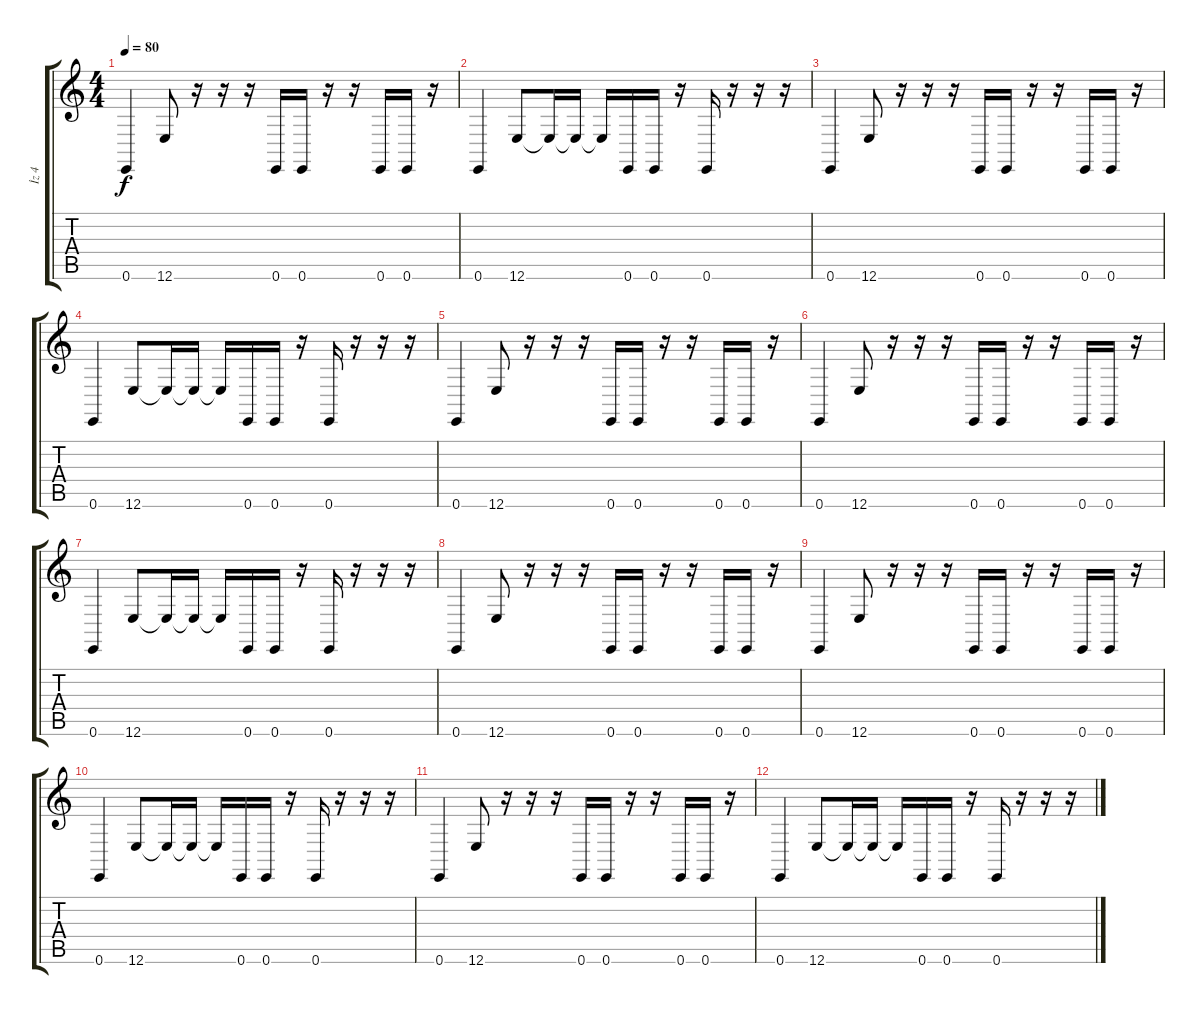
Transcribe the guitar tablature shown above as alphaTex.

\track ("İz 4" "İz 4") {instrument synthdrum}
\staff {score tabs}
\tuning (E4 B3 G3 D3 A2 E2) {hide}
\ts (4 4)
\tempo 80
\clef g2
\ks c
0.6.4{dy f} 12.6.8 r.16 r.16 r.16 0.6.16 0.6.16 r.16 r.16 0.6.16 0.6.16 r.16 |
0.6.4 12.6.8 12.6{t}.16 12.6{t}.16 12.6{t}.16 0.6.16 0.6.16 r.16 0.6.16 r.16 r.16 r.16 |
0.6.4 12.6.8 r.16 r.16 r.16 0.6.16 0.6.16 r.16 r.16 0.6.16 0.6.16 r.16 |
0.6.4 12.6.8 12.6{t}.16 12.6{t}.16 12.6{t}.16 0.6.16 0.6.16 r.16 0.6.16 r.16 r.16 r.16 |
0.6.4 12.6.8 r.16 r.16 r.16 0.6.16 0.6.16 r.16 r.16 0.6.16 0.6.16 r.16 |
0.6.4 12.6.8 r.16 r.16 r.16 0.6.16 0.6.16 r.16 r.16 0.6.16 0.6.16 r.16 |
0.6.4 12.6.8 12.6{t}.16 12.6{t}.16 12.6{t}.16 0.6.16 0.6.16 r.16 0.6.16 r.16 r.16 r.16 |
0.6.4 12.6.8 r.16 r.16 r.16 0.6.16 0.6.16 r.16 r.16 0.6.16 0.6.16 r.16 |
0.6.4 12.6.8 r.16 r.16 r.16 0.6.16 0.6.16 r.16 r.16 0.6.16 0.6.16 r.16 |
0.6.4 12.6.8 12.6{t}.16 12.6{t}.16 12.6{t}.16 0.6.16 0.6.16 r.16 0.6.16 r.16 r.16 r.16 |
0.6.4 12.6.8 r.16 r.16 r.16 0.6.16 0.6.16 r.16 r.16 0.6.16 0.6.16 r.16 |
0.6.4 12.6.8 12.6{t}.16 12.6{t}.16 12.6{t}.16 0.6.16 0.6.16 r.16 0.6.16 r.16 r.16 r.16
